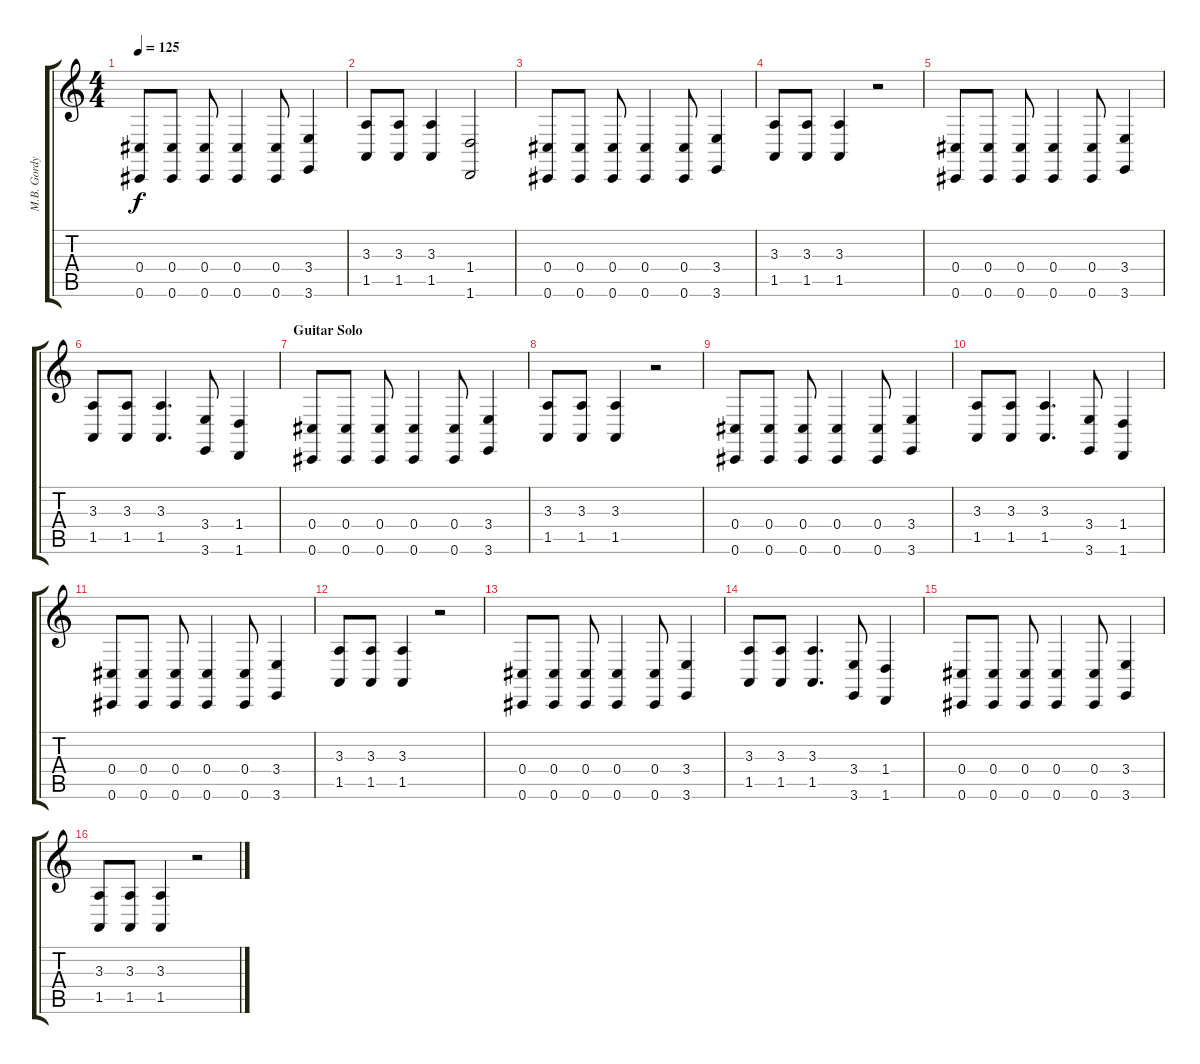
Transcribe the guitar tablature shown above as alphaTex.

\track ("M.B. Gordy [Timpani/Taiko Drums]" "M.B. Gordy") {instrument timpani}
\staff {score tabs}
\tuning (Eb4 Bb3 Gb3 Db3 Ab2 Db2) {hide}
\ts (4 4)
\tempo 125
\clef g2
\ks c
(0.4 0.6).8{dy f} (0.4 0.6).8 (0.4 0.6).8 (0.4 0.6).4 (0.4 0.6).8 (3.4 3.6).4 |
(3.3 1.5).8 (3.3 1.5).8 (3.3 1.5).4 (1.4 1.6).2 |
(0.4 0.6).8 (0.4 0.6).8 (0.4 0.6).8 (0.4 0.6).4 (0.4 0.6).8 (3.4 3.6).4 |
(3.3 1.5).8 (3.3 1.5).8 (3.3 1.5).4 r.2 |
(0.4 0.6).8 (0.4 0.6).8 (0.4 0.6).8 (0.4 0.6).4 (0.4 0.6).8 (3.4 3.6).4 |
(3.3 1.5).8 (3.3 1.5).8 (3.3 1.5).4{d} (3.4 3.6).8 (1.4 1.6).4 |
\section ("" "Guitar Solo")
(0.4 0.6).8 (0.4 0.6).8 (0.4 0.6).8 (0.4 0.6).4 (0.4 0.6).8 (3.4 3.6).4 |
(3.3 1.5).8 (3.3 1.5).8 (3.3 1.5).4 r.2 |
(0.4 0.6).8 (0.4 0.6).8 (0.4 0.6).8 (0.4 0.6).4 (0.4 0.6).8 (3.4 3.6).4 |
(3.3 1.5).8 (3.3 1.5).8 (3.3 1.5).4{d} (3.4 3.6).8 (1.4 1.6).4 |
(0.4 0.6).8 (0.4 0.6).8 (0.4 0.6).8 (0.4 0.6).4 (0.4 0.6).8 (3.4 3.6).4 |
(3.3 1.5).8 (3.3 1.5).8 (3.3 1.5).4 r.2 |
(0.4 0.6).8 (0.4 0.6).8 (0.4 0.6).8 (0.4 0.6).4 (0.4 0.6).8 (3.4 3.6).4 |
(3.3 1.5).8 (3.3 1.5).8 (3.3 1.5).4{d} (3.4 3.6).8 (1.4 1.6).4 |
(0.4 0.6).8 (0.4 0.6).8 (0.4 0.6).8 (0.4 0.6).4 (0.4 0.6).8 (3.4 3.6).4 |
(3.3 1.5).8 (3.3 1.5).8 (3.3 1.5).4 r.2
